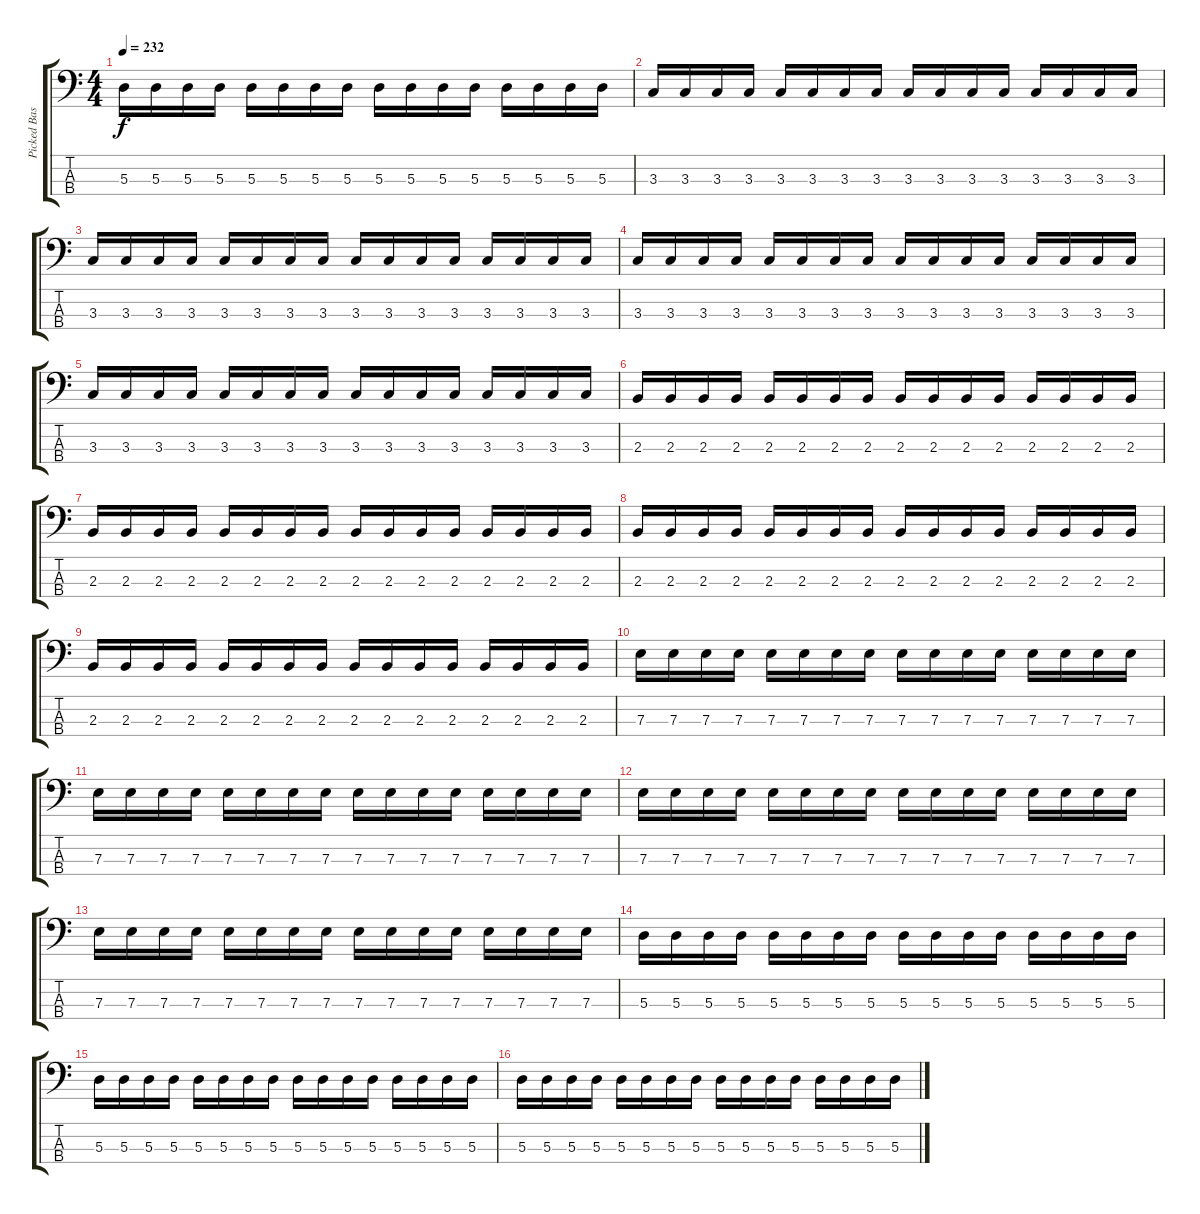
\track ("Picked Bass w/ Trash Distortion" "Picked Bas") {instrument electricbasspick}
\staff {score tabs}
\tuning (G2 D2 A1 E1) {hide}
\ts (4 4)
\tempo 232
\clef f4
\ks c
5.3.16{dy f} 5.3.16 5.3.16 5.3.16 5.3.16 5.3.16 5.3.16 5.3.16 5.3.16 5.3.16 5.3.16 5.3.16 5.3.16 5.3.16 5.3.16 5.3.16 |
3.3.16 3.3.16 3.3.16 3.3.16 3.3.16 3.3.16 3.3.16 3.3.16 3.3.16 3.3.16 3.3.16 3.3.16 3.3.16 3.3.16 3.3.16 3.3.16 |
3.3.16 3.3.16 3.3.16 3.3.16 3.3.16 3.3.16 3.3.16 3.3.16 3.3.16 3.3.16 3.3.16 3.3.16 3.3.16 3.3.16 3.3.16 3.3.16 |
3.3.16 3.3.16 3.3.16 3.3.16 3.3.16 3.3.16 3.3.16 3.3.16 3.3.16 3.3.16 3.3.16 3.3.16 3.3.16 3.3.16 3.3.16 3.3.16 |
3.3.16 3.3.16 3.3.16 3.3.16 3.3.16 3.3.16 3.3.16 3.3.16 3.3.16 3.3.16 3.3.16 3.3.16 3.3.16 3.3.16 3.3.16 3.3.16 |
2.3.16 2.3.16 2.3.16 2.3.16 2.3.16 2.3.16 2.3.16 2.3.16 2.3.16 2.3.16 2.3.16 2.3.16 2.3.16 2.3.16 2.3.16 2.3.16 |
2.3.16 2.3.16 2.3.16 2.3.16 2.3.16 2.3.16 2.3.16 2.3.16 2.3.16 2.3.16 2.3.16 2.3.16 2.3.16 2.3.16 2.3.16 2.3.16 |
2.3.16 2.3.16 2.3.16 2.3.16 2.3.16 2.3.16 2.3.16 2.3.16 2.3.16 2.3.16 2.3.16 2.3.16 2.3.16 2.3.16 2.3.16 2.3.16 |
2.3.16 2.3.16 2.3.16 2.3.16 2.3.16 2.3.16 2.3.16 2.3.16 2.3.16 2.3.16 2.3.16 2.3.16 2.3.16 2.3.16 2.3.16 2.3.16 |
7.3.16 7.3.16 7.3.16 7.3.16 7.3.16 7.3.16 7.3.16 7.3.16 7.3.16 7.3.16 7.3.16 7.3.16 7.3.16 7.3.16 7.3.16 7.3.16 |
7.3.16 7.3.16 7.3.16 7.3.16 7.3.16 7.3.16 7.3.16 7.3.16 7.3.16 7.3.16 7.3.16 7.3.16 7.3.16 7.3.16 7.3.16 7.3.16 |
7.3.16 7.3.16 7.3.16 7.3.16 7.3.16 7.3.16 7.3.16 7.3.16 7.3.16 7.3.16 7.3.16 7.3.16 7.3.16 7.3.16 7.3.16 7.3.16 |
7.3.16 7.3.16 7.3.16 7.3.16 7.3.16 7.3.16 7.3.16 7.3.16 7.3.16 7.3.16 7.3.16 7.3.16 7.3.16 7.3.16 7.3.16 7.3.16 |
5.3.16 5.3.16 5.3.16 5.3.16 5.3.16 5.3.16 5.3.16 5.3.16 5.3.16 5.3.16 5.3.16 5.3.16 5.3.16 5.3.16 5.3.16 5.3.16 |
5.3.16 5.3.16 5.3.16 5.3.16 5.3.16 5.3.16 5.3.16 5.3.16 5.3.16 5.3.16 5.3.16 5.3.16 5.3.16 5.3.16 5.3.16 5.3.16 |
5.3.16 5.3.16 5.3.16 5.3.16 5.3.16 5.3.16 5.3.16 5.3.16 5.3.16 5.3.16 5.3.16 5.3.16 5.3.16 5.3.16 5.3.16 5.3.16
